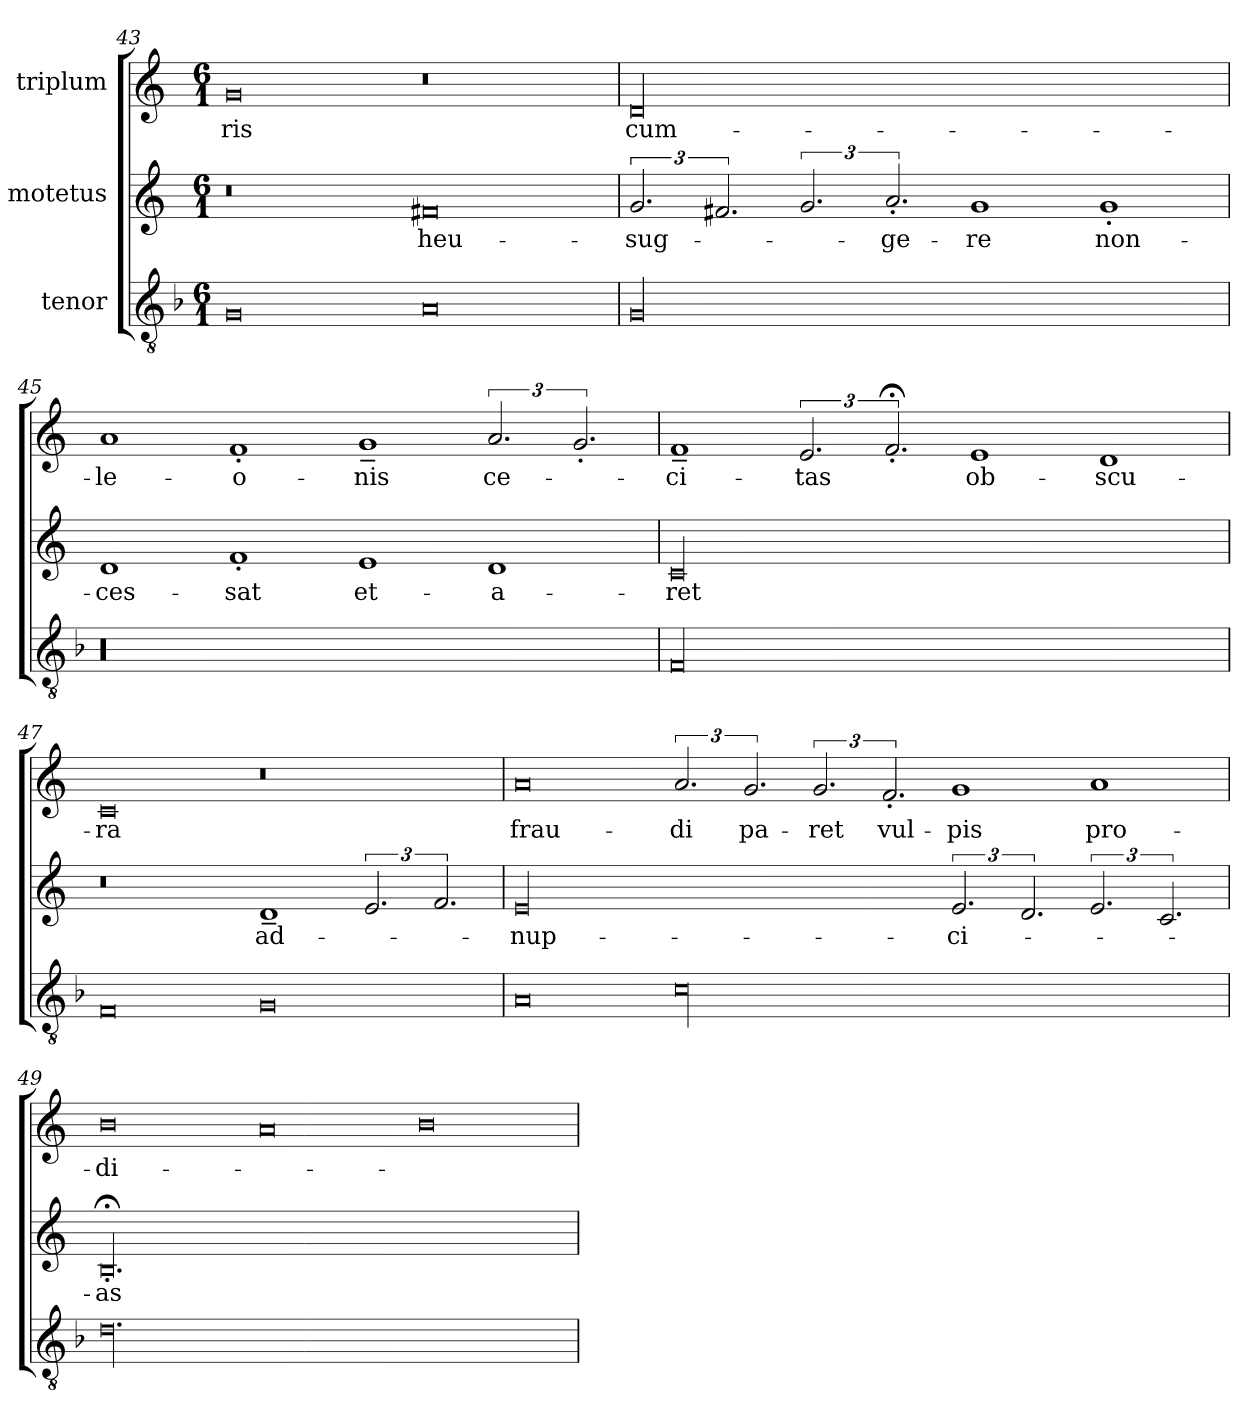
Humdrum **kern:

**kern	**kern	**text	**kern	**text
*part3	*part2	*part2	*part1	*part1
*staff3	*staff2	*staff2	*staff1	*staff1
*I"tenor	*I"motetus	*	*I"triplum	*
*clefGv2	*clefG2	*	*clefG2	*
*k[b-]	*k[]	*	*k[]	*
*F:	*C:	*	*C:	*
*M6/1	*M6/1	*	*M6/1	*
=43	=43	=43	=43	=43
0G/	0r	.	0g/	-ris
0A/	0f#X/	heu-	0r	.
=44	=44	=44	=44	=44
00G/	3.g/	sug-	00d/	cum-
.	3.f#X/	.	.	.
.	3.g/	.	.	.
.	3.a'/	-ge-	.	.
.	1g/	-re	.	.
.	1g'/	non-	.	.
!!LO:PB:g=z
=45	=45	=45	=45	=45
00r	1d/	ces-	1a/	le-
.	1f'/	-sat	1f'/	-o-
.	1e/	et-	1g~/	-nis
.	1d/	a-	3.a/	ce-
.	.	.	3.g'/	.
=46	=46	=46	=46	=46
00F/	00c/	-ret	1f~/	-ci-
.	.	.	3.e/	-tas
.	.	.	3.f;<'/	.
.	.	.	1e/	ob-
.	.	.	1d/	-scu-
=47	=47	=47	=47	=47
0F/	0r	.	0c/	-ra
0G/	1d~/	ad-	0r	.
.	3.e/	.	.	.
.	3.f/	.	.	.
=48	=48	=48	=48	=48
0A/	00e/	nup-	0a/	frau-
00c\	.	.	3.a/	-di
.	.	.	3.g/	pa-
.	.	.	3.g/	-ret
.	.	.	3.f'/	vul-
.	3.e/	-ci-	1g/	-pis
.	3.d/	.	.	.
.	3.e/	.	1a/	pro-
.	3.c/	.	.	.
=49	=49	=49	=49	=49
00.d\	00.B;<'/	-as	0b\	-di-
.	.	.	0a/	.
.	.	.	0b\	.
=	=	=	=	=
*-	*-	*-	*-	*-
